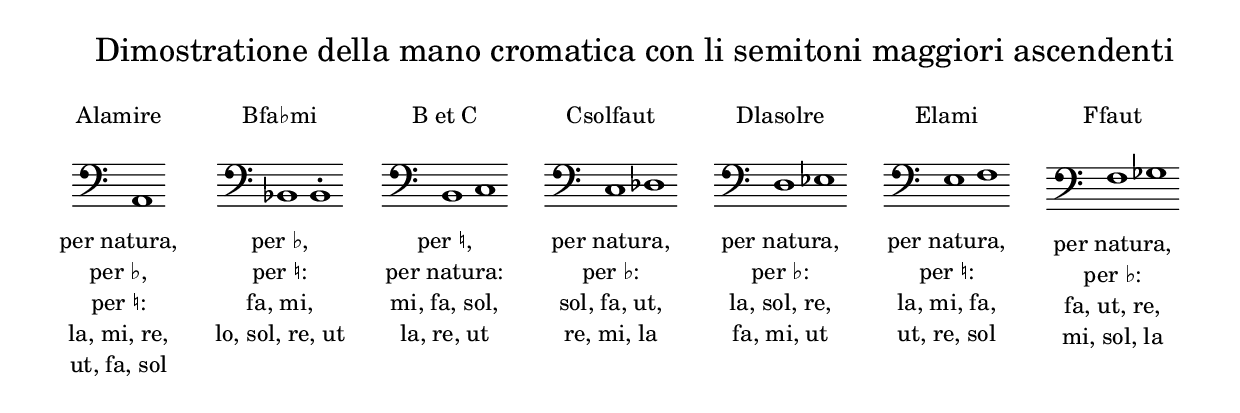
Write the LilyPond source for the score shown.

\version "2.22.2"

% Auto generated file

\header {
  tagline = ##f
}

dot = {
   \once \override Script.add-stem-support = ##f
   \once \override Script.toward-stem-shift = 0
   \once \override Script.skyline-horizontal-padding = 0
   \once \override Script.direction = 1
   \once \override Script.font-size = 1
}

\markup {
  \center-column {
    \line {
      \center-align
      \fontsize#3 { \concat { \normal-text "Dimostratione della mano cromatica con li semitoni maggiori ascendenti"} }
    }
    \null
    \line {
      \center-column {
        \line {
          \left-align {  \normal-text "Alamire" }
        }

        \null
        \line {
          \score {
            <<
              \new Staff \with { instrumentName = ""} {
                \override Staff.TimeSignature.stencil = ##f
                \override Staff.NoteHead.style = #'baroque
                \accidentalStyle Score.forget
                \cadenzaOn
                \clef "bass" a,1 
                \cadenzaOff
              }
            >>
            \layout {
              \context {
                \Score
                \override SpacingSpanner.common-shortest-duration = #(ly:make-moment 1)
              }
            }
          }
        }
        \null
        \line {
          \left-align {  \normal-text "per natura," }
        }
        \line {
          \left-align {  \normal-text "per ♭," }
        }
        \line {
          \left-align {  \normal-text "per ♮:" }
        }
        \line {
          \left-align {  \normal-text "la, mi, re," }
        }
        \line {
          \left-align {  \normal-text "ut, fa, sol" }
        }

      }
      \hspace #3 
      \center-column {
        \line {
          \left-align {  \normal-text "Bfa♭mi" }
        }

        \null
        \line {
          \score {
            <<
              \new Staff \with { instrumentName = ""} {
                \override Staff.TimeSignature.stencil = ##f
                \override Staff.NoteHead.style = #'baroque
                \accidentalStyle Score.forget
                \cadenzaOn
                \clef "bass" bes,1 
                \dot b,1-. 
                \cadenzaOff
              }
            >>
            \layout {
              \context {
                \Score
                \override SpacingSpanner.common-shortest-duration = #(ly:make-moment 1)
              }
            }
          }
        }
        \null
        \line {
          \left-align {  \normal-text "per ♭," }
        }
        \line {
          \left-align {  \normal-text "per ♮:" }
        }
        \line {
          \left-align {  \normal-text "fa, mi," }
        }
        \line {
          \left-align {  \normal-text "lo, sol, re, ut" }
        }

      }
      \hspace #3 
      \center-column {
        \line {
          \left-align {  \normal-text "B et C" }
        }

        \null
        \line {
          \score {
            <<
              \new Staff \with { instrumentName = ""} {
                \override Staff.TimeSignature.stencil = ##f
                \override Staff.NoteHead.style = #'baroque
                \accidentalStyle Score.forget
                \cadenzaOn
                \clef "bass" b,1 
                c1 
                \cadenzaOff
              }
            >>
            \layout {
              \context {
                \Score
                \override SpacingSpanner.common-shortest-duration = #(ly:make-moment 1)
              }
            }
          }
        }
        \null
        \line {
          \left-align {  \normal-text "per ♮," }
        }
        \line {
          \left-align {  \normal-text "per natura:" }
        }
        \line {
          \left-align {  \normal-text "mi, fa, sol," }
        }
        \line {
          \left-align {  \normal-text "la, re, ut" }
        }

      }
      \hspace #3 
      \center-column {
        \line {
          \left-align {  \normal-text "Csolfaut" }
        }

        \null
        \line {
          \score {
            <<
              \new Staff \with { instrumentName = ""} {
                \override Staff.TimeSignature.stencil = ##f
                \override Staff.NoteHead.style = #'baroque
                \accidentalStyle Score.forget
                \cadenzaOn
                \clef "bass" c1 
                des1 
                \cadenzaOff
              }
            >>
            \layout {
              \context {
                \Score
                \override SpacingSpanner.common-shortest-duration = #(ly:make-moment 1)
              }
            }
          }
        }
        \null
        \line {
          \left-align {  \normal-text "per natura," }
        }
        \line {
          \left-align {  \normal-text "per ♭:" }
        }
        \line {
          \left-align {  \normal-text "sol, fa, ut," }
        }
        \line {
          \left-align {  \normal-text "re, mi, la" }
        }

      }
      \hspace #3 
      \center-column {
        \line {
          \left-align {  \normal-text "Dlasolre" }
        }

        \null
        \line {
          \score {
            <<
              \new Staff \with { instrumentName = ""} {
                \override Staff.TimeSignature.stencil = ##f
                \override Staff.NoteHead.style = #'baroque
                \accidentalStyle Score.forget
                \cadenzaOn
                \clef "bass" d1 
                es1 
                \cadenzaOff
              }
            >>
            \layout {
              \context {
                \Score
                \override SpacingSpanner.common-shortest-duration = #(ly:make-moment 1)
              }
            }
          }
        }
        \null
        \line {
          \left-align {  \normal-text "per natura," }
        }
        \line {
          \left-align {  \normal-text "per ♭:" }
        }
        \line {
          \left-align {  \normal-text "la, sol, re," }
        }
        \line {
          \left-align {  \normal-text "fa, mi, ut" }
        }

      }
      \hspace #3 
      \center-column {
        \line {
          \left-align {  \normal-text "Elami" }
        }

        \null
        \line {
          \score {
            <<
              \new Staff \with { instrumentName = ""} {
                \override Staff.TimeSignature.stencil = ##f
                \override Staff.NoteHead.style = #'baroque
                \accidentalStyle Score.forget
                \cadenzaOn
                \clef "bass" e1 
                f1 
                \cadenzaOff
              }
            >>
            \layout {
              \context {
                \Score
                \override SpacingSpanner.common-shortest-duration = #(ly:make-moment 1)
              }
            }
          }
        }
        \null
        \line {
          \left-align {  \normal-text "per natura," }
        }
        \line {
          \left-align {  \normal-text "per ♮:" }
        }
        \line {
          \left-align {  \normal-text "la, mi, fa," }
        }
        \line {
          \left-align {  \normal-text "ut, re, sol" }
        }

      }
      \hspace #3 
      \center-column {
        \line {
          \left-align {  \normal-text "Ffaut" }
        }

        \null
        \line {
          \score {
            <<
              \new Staff \with { instrumentName = ""} {
                \override Staff.TimeSignature.stencil = ##f
                \override Staff.NoteHead.style = #'baroque
                \accidentalStyle Score.forget
                \cadenzaOn
                \clef "bass" f1 
                ges1 
                \cadenzaOff
              }
            >>
            \layout {
              \context {
                \Score
                \override SpacingSpanner.common-shortest-duration = #(ly:make-moment 1)
              }
            }
          }
        }
        \null
        \line {
          \left-align {  \normal-text "per natura," }
        }
        \line {
          \left-align {  \normal-text "per ♭:" }
        }
        \line {
          \left-align {  \normal-text "fa, ut, re," }
        }
        \line {
          \left-align {  \normal-text "mi, sol, la" }
        }

      }
      \hspace #3 

    }
  }
}